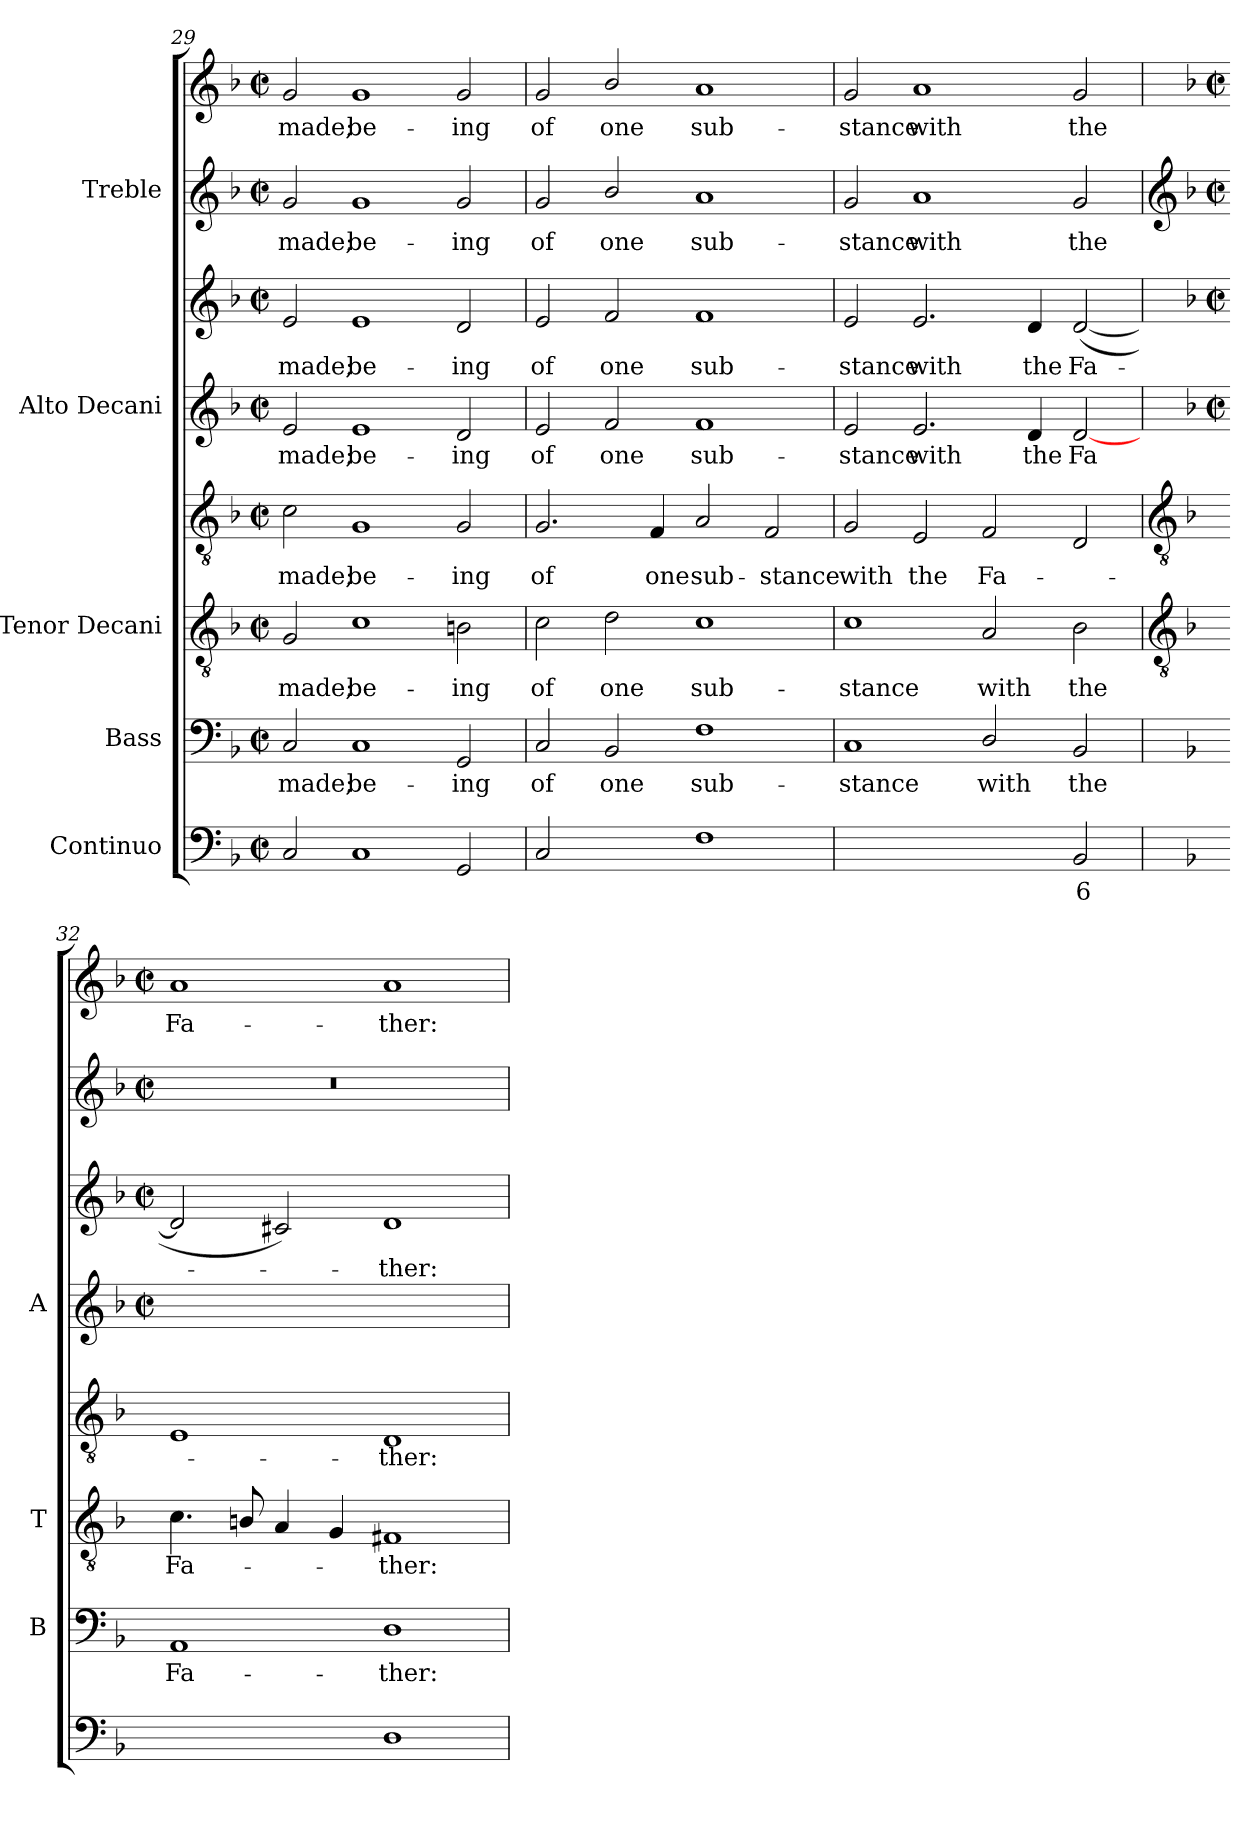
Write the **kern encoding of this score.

**kern	**text	**kern	**text	**kern	**text	**kern	**text	**kern	**text	**kern	**text	**kern	**text	**kern	**text
*part5	*part5	*part4	*part4	*part3	*part3	*part3	*part3	*part2	*part2	*part2	*part2	*part1	*part1	*part1	*part1
*staff8	*staff8	*staff7	*staff7	*staff6	*staff6	*staff5	*staff5	*staff4	*staff4	*staff3	*staff3	*staff2	*staff2	*staff1	*staff1
*I"Continuo	*	*I"Bass	*	*I"Tenor Decani	*	*	*	*I"Alto Decani	*	*	*	*I"Treble	*	*	*
*	*	*I'B	*	*I'T	*	*	*	*I'A	*	*	*	*	*	*	*
*clefF4	*	*clefF4	*	*clefGv2	*	*clefGv2	*	*clefG2	*	*clefG2	*	*	*	*clefG2	*
*k[b-]	*	*k[b-]	*	*k[b-]	*	*k[b-]	*	*k[b-]	*	*k[b-]	*	*k[b-]	*	*k[b-]	*
*F:	*	*F:	*	*F:	*	*F:	*	*F:	*	*F:	*	*F:	*	*F:	*
*M4/2	*	*M4/2	*	*M4/2	*	*M4/2	*	*M4/2	*	*M4/2	*	*M4/2	*	*M4/2	*
*met(c|)	*	*met(c|)	*	*met(c|)	*	*met(c|)	*	*met(c|)	*	*met(c|)	*	*met(c|)	*	*met(c|)	*
=29	=29	=29	=29	=29	=29	=29	=29	=29	=29	=29	=29	=29	=29	=29	=29
!	!	!	!LO:LY:b	!	!LO:LY:b	!	!LO:LY:b	!	!LO:LY:b	!	!LO:LY:b	!	!LO:LY:b	!	!LO:LY:b
2C	.	2C	made;	2G	made;	2c	made;	2e	made;	2e	made;	2g	made;	2g	made;
!	!	!	!LO:LY:b	!	!LO:LY:b	!	!LO:LY:b	!	!LO:LY:b	!	!LO:LY:b	!	!LO:LY:b	!	!LO:LY:b
1C	.	1C	be-	1c	be-	1G	be-	1e	be-	1e	be-	1g	be-	1g	be-
!	!	!	!LO:LY:b	!	!LO:LY:b	!	!LO:LY:b	!	!LO:LY:b	!	!LO:LY:b	!	!LO:LY:b	!	!LO:LY:b
2GG	.	2GG	-ing	2Bn	-ing	2G	-ing	2d	-ing	2d	-ing	2g	-ing	2g	-ing
=30	=30	=30	=30	=30	=30	=30	=30	=30	=30	=30	=30	=30	=30	=30	=30
!	!	!	!LO:LY:b	!	!LO:LY:b	!	!LO:LY:b	!	!LO:LY:b	!	!LO:LY:b	!	!LO:LY:b	!	!LO:LY:b
2C	.	2C	of	2c	of	2.G	of	2e	of	2e	of	2g	of	2g	of
!	!LO:LY:b	!	!LO:LY:b	!	!LO:LY:b	!	!	!	!LO:LY:b	!	!LO:LY:b	!	!LO:LY:b	!	!LO:LY:b
[4BB-yy	6	2BB-	one	2d	one	.	.	2f	one	2f	one	2b-/	one	2b-/	one
!	!LO:LY:b	!	!	!	!	!	!LO:LY:b	!	!	!	!	!	!	!	!
4BB-yy]	5	.	.	.	.	4F	one	.	.	.	.	.	.	.	.
!	!	!	!LO:LY:b	!	!LO:LY:b	!	!LO:LY:b	!	!LO:LY:b	!	!LO:LY:b	!	!LO:LY:b	!	!LO:LY:b
1F	.	1F	sub-	1c	sub-	2A	sub-	1f	sub-	1f	sub-	1a	sub-	1a	sub-
!	!	!	!	!	!	!	!LO:LY:b	!	!	!	!	!	!	!	!
.	.	.	.	.	.	2F	-stance	.	.	.	.	.	.	.	.
=31	=31	=31	=31	=31	=31	=31	=31	=31	=31	=31	=31	=31	=31	=31	=31
!	!LO:LY:b	!	!LO:LY:b	!	!LO:LY:b	!	!LO:LY:b	!	!LO:LY:b	!	!LO:LY:b	!	!LO:LY:b	!	!LO:LY:b
[2Cyy	5	1C	-stance	1c	stance	2G	-with	2e	-stance	2e	-stance	2g	-stance	2g	-stance
!	!LO:LY:b	!	!	!	!	!	!LO:LY:b	!	!LO:LY:b	!	!LO:LY:b	!	!LO:LY:b	!	!LO:LY:b
2Cyy]	6	.	.	.	.	2E	the	2.e	with	2.e	with	1a	with	1a	with
!	!LO:LY:b	!	!LO:LY:b	!	!LO:LY:b	!	!LO:LY:b	!	!	!	!	!	!	!	!
[4Dyy	9	2D/	with	2A	with	2F	Fa-	.	.	.	.	.	.	.	.
!	!LO:LY:b	!	!	!	!	!	!	!	!LO:LY:b	!	!LO:LY:b	!	!	!	!
4Dyy]	8	.	.	.	.	.	.	4d	the	4d	the	.	.	.	.
!	!LO:LY:b	!	!LO:LY:b	!	!LO:LY:b	!	!	!	!LO:LY:b	!	!LO:LY:b	!	!LO:LY:b	!	!LO:LY:b
2BB-	6	2BB-	the	2B-	the	2D	.	[2d	Fa-	(<[2d	Fa-	2g	the	2g	the
!!LO:LB:g=z
=32	=32	=32	=32	=32	=32	=32	=32	=32	=32	=32	=32	=32	=32	=32	=32
*	*	*	*	*clefGv2	*	*clefGv2	*	*	*	*	*	*clefG2	*	*	*
*	*	*	*	*	*	*	*	*k[b-]	*	*k[b-]	*	*k[b-]	*	*k[b-]	*
*	*	*	*	*	*	*	*	*F:	*	*F:	*	*F:	*	*F:	*
*	*	*	*	*	*	*	*	*M4/2	*	*M4/2	*	*M4/2	*	*M4/2	*
*	*	*	*	*	*	*	*	*met(c|)	*	*met(c|)	*	*met(c|)	*	*met(c|)	*
!	!LO:LY:b	!	!LO:LY:b	!	!LO:LY:b	!	!	!	!	!	!	!	!	!	!LO:LY:b
[2AAyy	4	1AA	Fa-	4.c	Fa-	1E	.	0ryy	.	2d]	.	0r	.	1a	Fa-
.	.	.	.	8Bn/	.	.	.	.	.	.	.	.	.	.	.
!	!LO:LY:b	!	!	!	!	!	!	!	!	!	!	!	!	!	!
2AAyy]	3	.	.	4A	.	.	.	.	.	2c#X)	.	.	.	.	.
.	.	.	.	4G	.	.	.	.	.	.	.	.	.	.	.
!	!	!	!LO:LY:b	!	!LO:LY:b	!	!LO:LY:b	!	!	!	!LO:LY:b	!	!	!	!LO:LY:b
1D	.	1D	-ther:	1F#X	ther:	1D	ther:	.	.	1d	ther:	.	.	1a	-ther:
=	=	=	=	=	=	=	=	=	=	=	=	=	=	=	=
*-	*-	*-	*-	*-	*-	*-	*-	*-	*-	*-	*-	*-	*-	*-	*-
